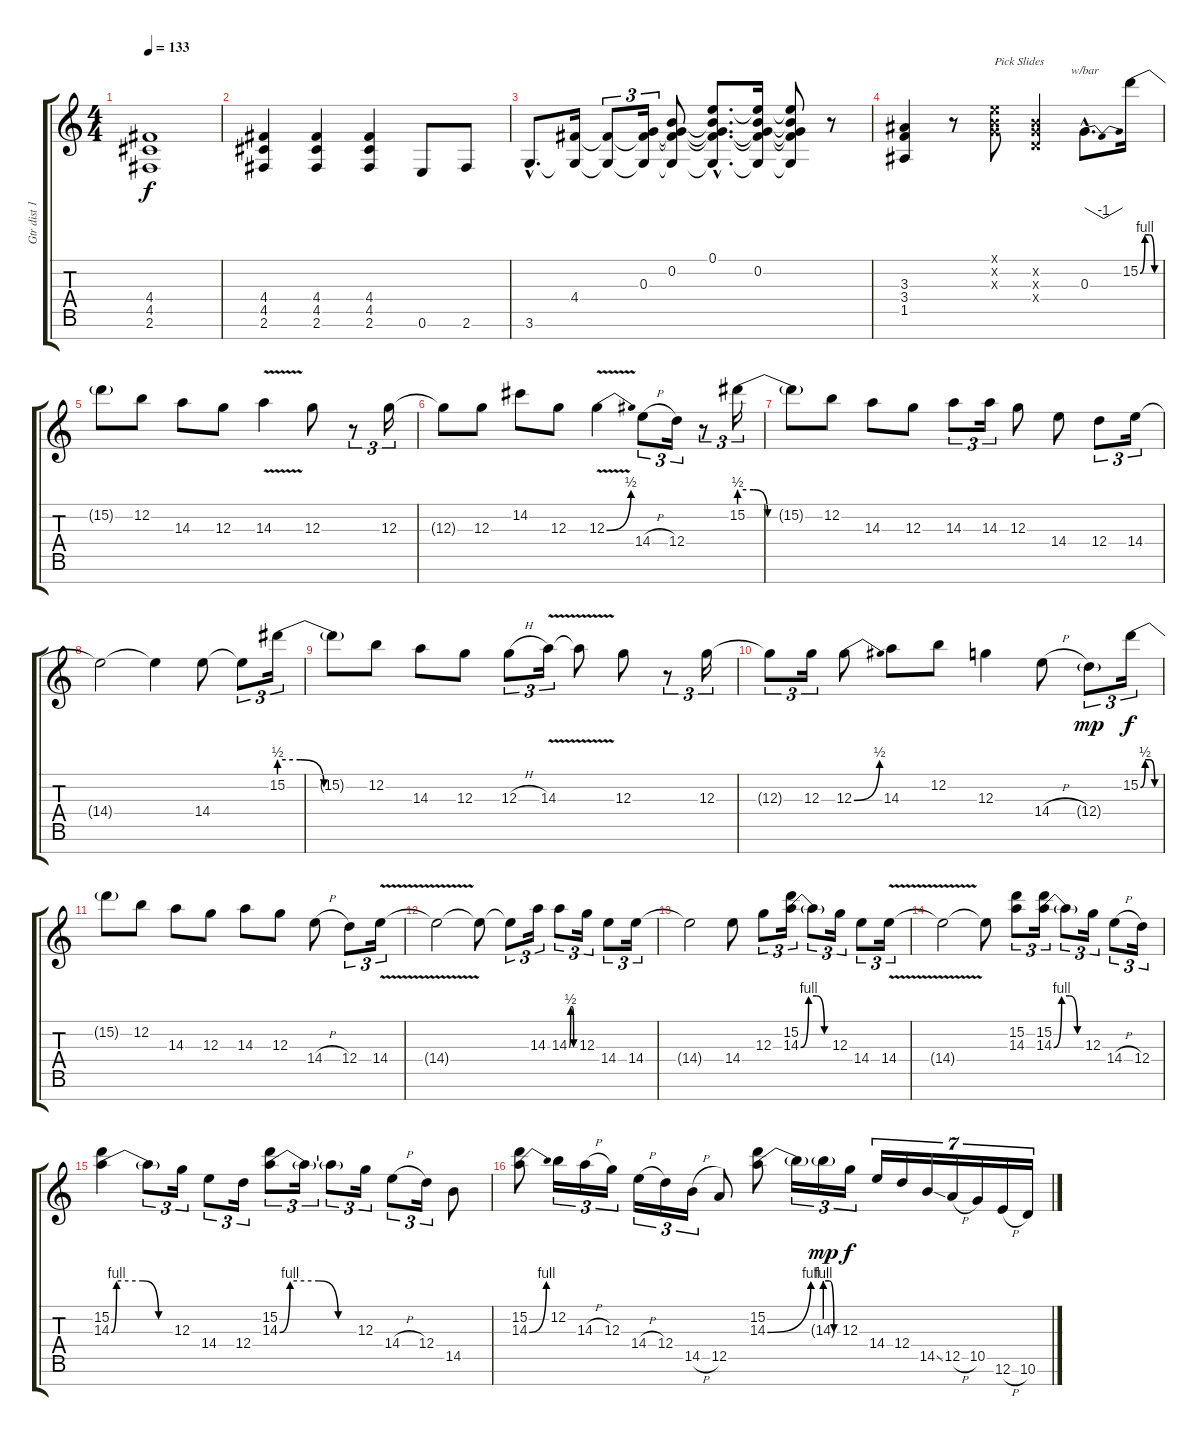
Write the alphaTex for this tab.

\track ("Gtr dist 1" "Gtr dist 1") {instrument distortionguitar}
\staff {score tabs}
\tuning (E4 B3 G3 D3 A2 E2 B1) {hide}
\ts (4 4)
\tempo 133
\clef g2
\ks c
(4.4 4.5 2.6).1{dy f} |
(4.4 4.5 2.6).4 (4.4 4.5 2.6).4 (4.4 4.5 2.6).4 0.6.8 2.6.8 |
3.6{hac}.8{d} (4.4 3.6{t}).16 (4.4{t} 3.6{t}).8{tu (3 2)} (0.3 4.4{t} 3.6{t}).16{tu (3 2)} (0.2 0.3{t} 4.4{t} 3.6{t}).8 (0.1{hac} 0.2{hac t} 0.3{hac t} 4.4{hac t} 3.6{hac t}).8{d} (0.1{t} 0.2 0.3{t} 4.4{t} 3.6{t}).16 (0.1{t} 0.2{t} 0.3{t} 4.4{t} 3.6{t}).8 r.8 |
(3.3 3.4 1.5).4 r.8 (0.1{x} 0.2{x} 0.3{x}).8{txt "Pick Slides"} (0.2{x} 0.3{x} 0.4{x}).4 0.3{hac}.8{d tbe (dip default 0 0 30 -4 60 0)} 15.2{be (custom 0 0 15 4 30 4 45 0 60 0)}.16 |
15.2{t}.8 12.2.8 14.3.8 12.3.8 14.3{v}.4 12.3.8 r.8{tu (3 2)} 12.3.16{tu (3 2)} |
12.3{t}.8 12.3.8 14.2.8 12.3.8 12.3{be (bend 0 0 60 2) v}.4 14.4{h}.8{tu (3 2)} 12.4.16{tu (3 2)} r.8{tu (3 2)} 15.2{be (custom 0 2 10 2 20 0 60 0)}.16{tu (3 2)} |
15.2{t}.8 12.2.8 14.3.8 12.3.8 14.3.8{tu (3 2)} 14.3.16{tu (3 2)} 12.3.8 14.4.8 12.4.8{tu (3 2)} 14.4.16{tu (3 2)} |
14.4{t}.2 14.4{t}.4 14.4.8 14.4{t}.8{tu (3 2)} 15.2{be (custom 0 2 14 2 30 0 60 0)}.16{tu (3 2)} |
15.2{t}.8 12.2.8 14.3.8 12.3.8 12.3{h}.8{tu (3 2)} 14.3{v}.16{tu (3 2)} 14.3{t}.8 12.3.8 r.8{tu (3 2)} 12.3.16{tu (3 2)} |
12.3{t}.8{tu (3 2)} 12.3.16{tu (3 2)} 12.3{be (bend 0 0 60 2)}.8 14.3.8 12.2.8 12.3.4 14.4{h}.8 12.4{g}.8{tu (3 2) dy mp} 15.2{be (custom 0 0 15 2 30 2 45 0 60 0)}.16{tu (3 2) dy f} |
15.2{t}.8 12.2.8 14.3.8 12.3.8 14.3.8 12.3.8 14.4{h}.8 12.4.8{tu (3 2)} 14.4{v}.16{tu (3 2)} |
14.4{t}.2 14.4{t}.8 14.4{t}.8{tu (3 2)} 14.3.16{tu (3 2)} 14.3{be (custom 0 0 15 2 30 2 45 0 60 0)}.8{tu (3 2)} 12.3.16{tu (3 2)} 14.4.8{tu (3 2)} 14.4.16{tu (3 2)} |
14.4{t}.2 14.4.8 12.3.8{tu (3 2)} (15.2 14.3{be (custom 0 0 15 4 30 4 45 0 60 0)}).16{tu (3 2)} 14.3{t}.8{tu (3 2)} 12.3.16{tu (3 2)} 14.4.8{tu (3 2)} 14.4{v}.16{tu (3 2)} |
14.4{t}.2 14.4{t}.8 (15.2 14.3).8{tu (3 2)} (15.2 14.3{be (custom 0 0 15 4 30 4 45 0 60 0)}).16{tu (3 2)} 14.3{t}.8{tu (3 2)} 12.3.16{tu (3 2)} 14.4{h}.8{tu (3 2)} 12.4.16{tu (3 2)} |
(15.2 14.3{be (custom 0 0 5 4 30 4 45 0 60 0)}).4 14.3{t}.8{tu (3 2)} 12.3.16{tu (3 2)} 14.4.8{tu (3 2)} 12.4.16{tu (3 2)} (15.2 14.3{be (custom 0 0 8 4 30 4 45 0 60 0)}).8{tu (3 2)} 14.3{t}.16{tu (3 2)} 14.3{t}.8{tu (3 2)} 12.3.16{tu (3 2)} 14.4{h}.8{tu (3 2)} 12.4.16{tu (3 2)} 14.5.8 |
(15.2 14.3{be (bend 0 0 60 4)}).8 12.2.16{tu (3 2)} 14.3{h}.16{tu (3 2)} 12.3.16{tu (3 2)} 14.4{h}.16{tu (3 2)} 12.4.16{tu (3 2)} 14.5{h}.16{tu (3 2)} 12.5.8 (15.2 14.3{be (bend 0 0 60 4)}).8 14.3{t}.16{tu (3 2)} 14.3{be (custom 0 4 20 4 40 0 60 0) g}.16{tu (3 2) dy mp} 12.3.16{tu (3 2) dy f} 14.4.16{tu (7 4)} 12.4.16{tu (7 4)} 14.5{ss}.16{tu (7 4)} 12.5{h}.16{tu (7 4)} 10.5.16{tu (7 4)} 12.6{h}.16{tu (7 4)} 10.6.16{tu (7 4)}
